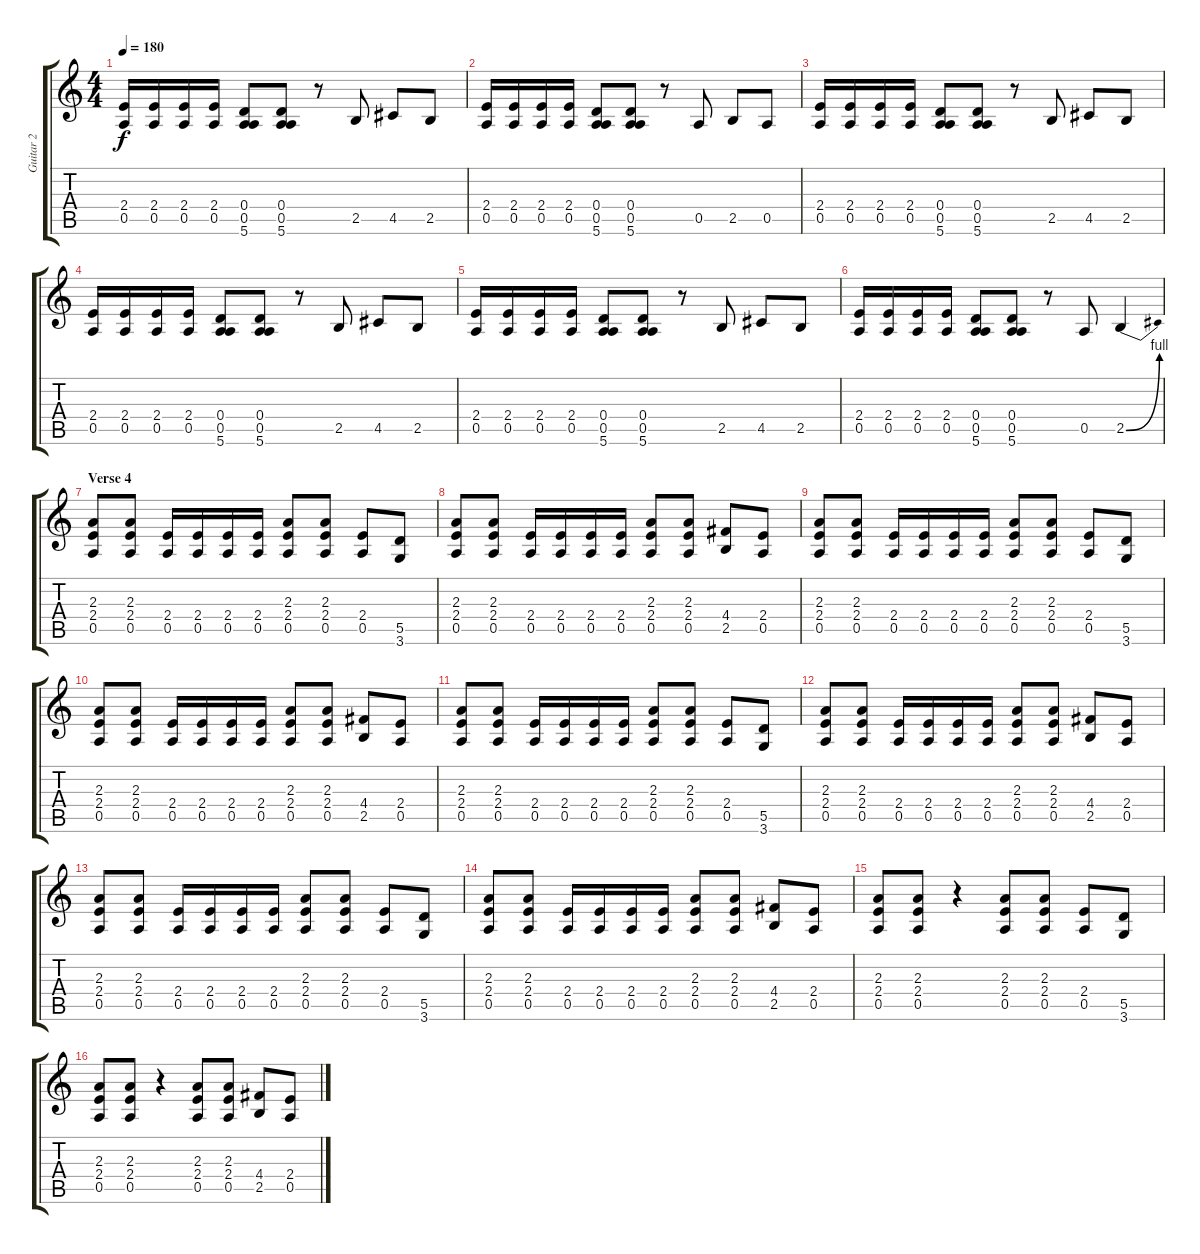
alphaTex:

\track ("Guitar 2" "Guitar 2") {instrument distortionguitar}
\staff {score tabs}
\tuning (E4 B3 G3 D3 A2 E2) {hide}
\ts (4 4)
\tempo 180
\clef g2
\ks c
(2.4 0.5).16{dy f} (2.4 0.5).16 (2.4 0.5).16 (2.4 0.5).16 (0.4 0.5 5.6).8 (0.4 0.5 5.6).8 r.8 2.5.8 4.5.8 2.5.8 |
(2.4 0.5).16 (2.4 0.5).16 (2.4 0.5).16 (2.4 0.5).16 (0.4 0.5 5.6).8 (0.4 0.5 5.6).8 r.8 0.5.8 2.5.8 0.5.8 |
(2.4 0.5).16 (2.4 0.5).16 (2.4 0.5).16 (2.4 0.5).16 (0.4 0.5 5.6).8 (0.4 0.5 5.6).8 r.8 2.5.8 4.5.8 2.5.8 |
(2.4 0.5).16 (2.4 0.5).16 (2.4 0.5).16 (2.4 0.5).16 (0.4 0.5 5.6).8 (0.4 0.5 5.6).8 r.8 2.5.8 4.5.8 2.5.8 |
(2.4 0.5).16 (2.4 0.5).16 (2.4 0.5).16 (2.4 0.5).16 (0.4 0.5 5.6).8 (0.4 0.5 5.6).8 r.8 2.5.8 4.5.8 2.5.8 |
(2.4 0.5).16 (2.4 0.5).16 (2.4 0.5).16 (2.4 0.5).16 (0.4 0.5 5.6).8 (0.4 0.5 5.6).8 r.8 0.5.8 2.5{be (bend 0 0 60 4)}.4 |
\section ("" "Verse 4")
(2.3 2.4 0.5).8 (2.3 2.4 0.5).8 (2.4 0.5).16 (2.4 0.5).16 (2.4 0.5).16 (2.4 0.5).16 (2.3 2.4 0.5).8 (2.3 2.4 0.5).8 (2.4 0.5).8 (5.5 3.6).8 |
(2.3 2.4 0.5).8 (2.3 2.4 0.5).8 (2.4 0.5).16 (2.4 0.5).16 (2.4 0.5).16 (2.4 0.5).16 (2.3 2.4 0.5).8 (2.3 2.4 0.5).8 (4.4 2.5).8 (2.4 0.5).8 |
(2.3 2.4 0.5).8 (2.3 2.4 0.5).8 (2.4 0.5).16 (2.4 0.5).16 (2.4 0.5).16 (2.4 0.5).16 (2.3 2.4 0.5).8 (2.3 2.4 0.5).8 (2.4 0.5).8 (5.5 3.6).8 |
(2.3 2.4 0.5).8 (2.3 2.4 0.5).8 (2.4 0.5).16 (2.4 0.5).16 (2.4 0.5).16 (2.4 0.5).16 (2.3 2.4 0.5).8 (2.3 2.4 0.5).8 (4.4 2.5).8 (2.4 0.5).8 |
(2.3 2.4 0.5).8 (2.3 2.4 0.5).8 (2.4 0.5).16 (2.4 0.5).16 (2.4 0.5).16 (2.4 0.5).16 (2.3 2.4 0.5).8 (2.3 2.4 0.5).8 (2.4 0.5).8 (5.5 3.6).8 |
(2.3 2.4 0.5).8 (2.3 2.4 0.5).8 (2.4 0.5).16 (2.4 0.5).16 (2.4 0.5).16 (2.4 0.5).16 (2.3 2.4 0.5).8 (2.3 2.4 0.5).8 (4.4 2.5).8 (2.4 0.5).8 |
(2.3 2.4 0.5).8 (2.3 2.4 0.5).8 (2.4 0.5).16 (2.4 0.5).16 (2.4 0.5).16 (2.4 0.5).16 (2.3 2.4 0.5).8 (2.3 2.4 0.5).8 (2.4 0.5).8 (5.5 3.6).8 |
(2.3 2.4 0.5).8 (2.3 2.4 0.5).8 (2.4 0.5).16 (2.4 0.5).16 (2.4 0.5).16 (2.4 0.5).16 (2.3 2.4 0.5).8 (2.3 2.4 0.5).8 (4.4 2.5).8 (2.4 0.5).8 |
(2.3 2.4 0.5).8 (2.3 2.4 0.5).8 r.4 (2.3 2.4 0.5).8 (2.3 2.4 0.5).8 (2.4 0.5).8 (5.5 3.6).8 |
(2.3 2.4 0.5).8 (2.3 2.4 0.5).8 r.4 (2.3 2.4 0.5).8 (2.3 2.4 0.5).8 (4.4 2.5).8 (2.4 0.5).8
